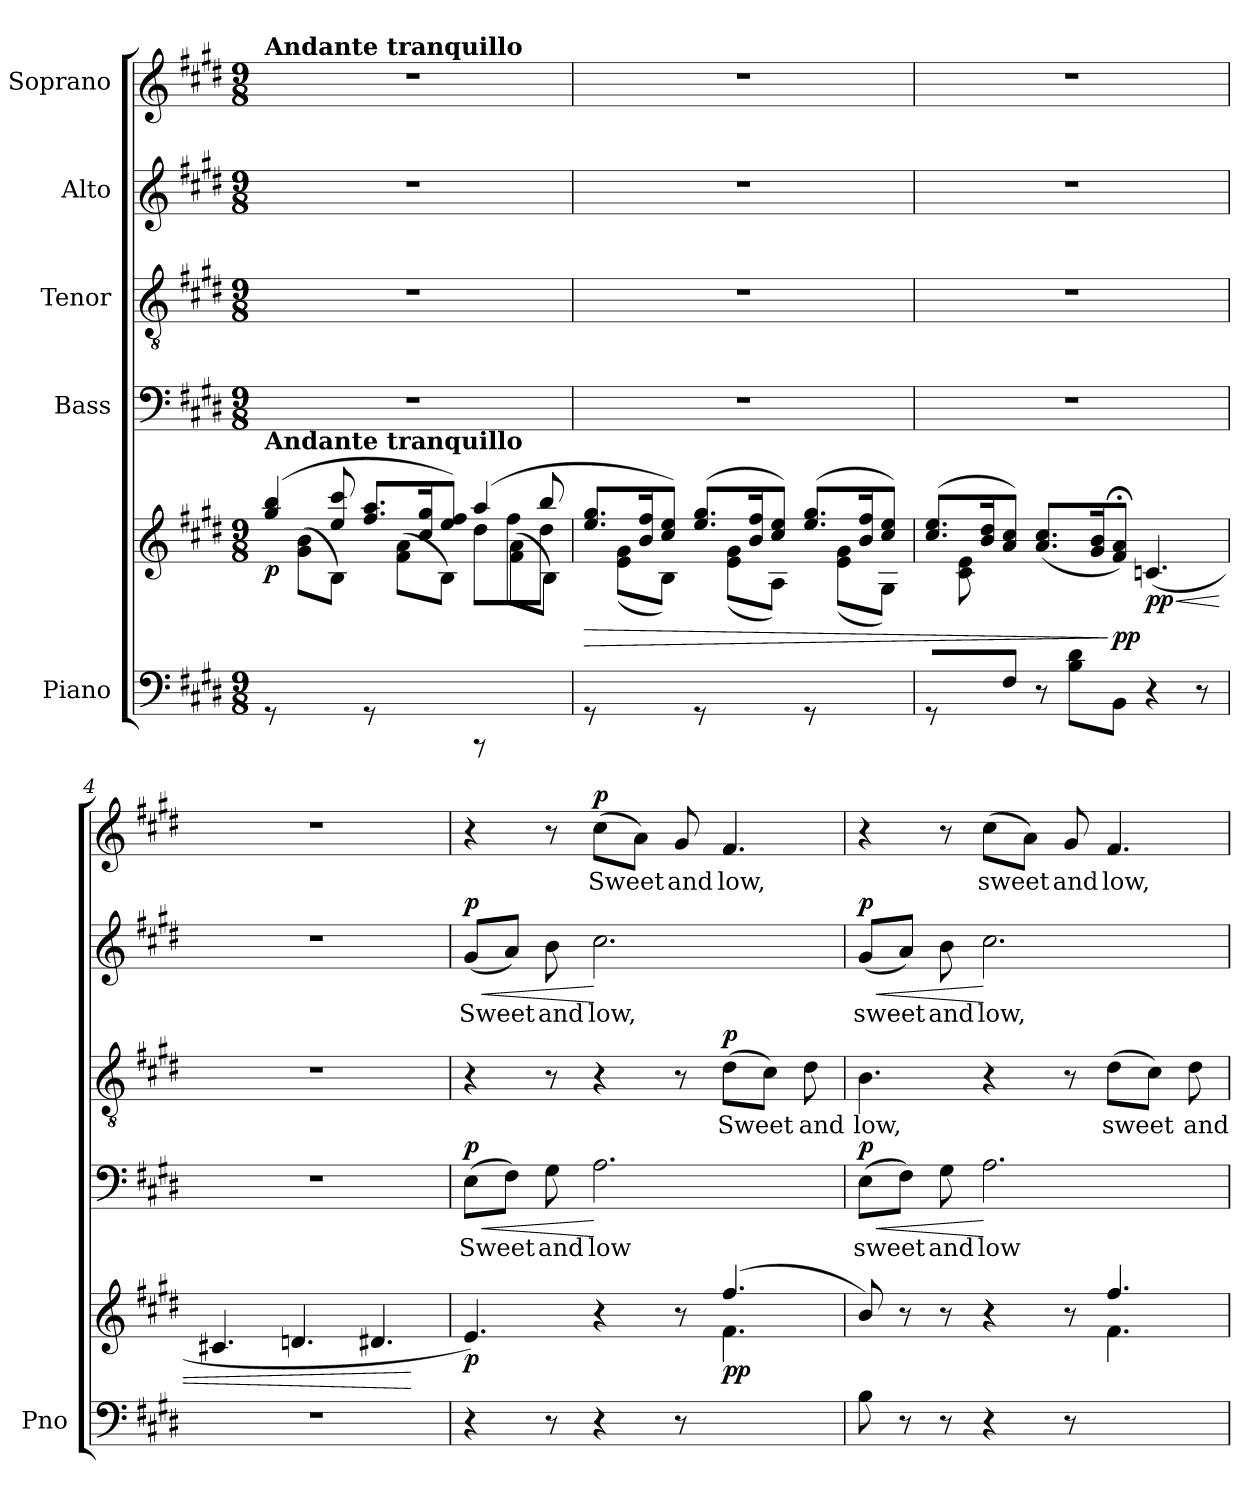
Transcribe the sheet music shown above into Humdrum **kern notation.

**kern	**kern	**dynam	**kern	**text	**dynam	**kern	**text	**dynam	**kern	**text	**dynam	**kern	**text	**dynam
*part5	*part5	*part5	*part4	*part4	*part4	*part3	*part3	*part3	*part2	*part2	*part2	*part1	*part1	*part1
*staff6	*staff5	*staff5/6	*staff4	*staff4	*staff4	*staff3	*staff3	*staff3	*staff2	*staff2	*staff2	*staff1	*staff1	*staff1
*I"Piano	*	*	*I"Bass	*	*	*I"Tenor	*	*	*I"Alto	*	*	*I"Soprano	*	*
*I'Pno	*	*	*	*	*	*	*	*	*	*	*	*	*	*
*clefF4	*clefG2	*	*clefF4	*	*	*clefGv2	*	*	*clefG2	*	*	*clefG2	*	*
*k[f#c#g#d#]	*k[f#c#g#d#]	*	*k[f#c#g#d#]	*	*	*k[f#c#g#d#]	*	*	*k[f#c#g#d#]	*	*	*k[f#c#g#d#]	*	*
*M9/8	*M9/8	*	*M9/8	*	*	*M9/8	*	*	*M9/8	*	*	*M9/8	*	*
*MM78	*MM78	*	*MM78	*	*	*MM78	*	*	*MM78	*	*	*MM78	*	*
=1	=1	=1	=1	=1	=1	=1	=1	=1	=1	=1	=1	=1	=1	=1
*	*^	*	*	*	*	*	*	*	*	*	*	*	*	*
*	*	*^	*	*	*	*	*	*	*	*	*	*	*	*	*
!	!	!	!	!	!	!	!	!	!	!	!	!	!	!LO:TX:a:B:t=Andante tranquillo	!	!
!	!LO:TX:a:B:t=Andante tranquillo	!	!	!	!	!	!	!	!	!	!	!	!	!	!	!
!	!	!	!	!LO:DY:b	!	!	!	!	!	!	!	!	!	!	!	!
8rGG	(>4gg#/ 4bb/	2.ryy	8ryy	p	8%9r	.	.	8%9r	.	.	8%9r	.	.	8%9r	.	.
4ryy	.	.	(<8g#\ 8b\L	.	.	.	.	.	.	.	.	.	.	.	.	.
.	8ee/ 8ccc#/	.	8B\J)	.	.	.	.	.	.	.	.	.	.	.	.	.
8rGG	8.ff#/ 8.aa/L	.	8ryy	.	.	.	.	.	.	.	.	.	.	.	.	.
4ryy	.	.	(<8f#\ 8a\L	.	.	.	.	.	.	.	.	.	.	.	.	.
.	16cc#/ 16gg#/K	.	.	.	.	.	.	.	.	.	.	.	.	.	.	.
.	8ee/ 8ff#/J)	.	8B\J)	.	.	.	.	.	.	.	.	.	.	.	.	.
8rAAA	(>4aa/	8dd#\L	8ryy	.	.	.	.	.	.	.	.	.	.	.	.	.
4ryy	.	8ff#\	(<8f#\ 8a\L	.	.	.	.	.	.	.	.	.	.	.	.	.
.	8bb/	8dd#\J	8B\J)	.	.	.	.	.	.	.	.	.	.	.	.	.
=2	=2	=2	=2	=2	=2	=2	=2	=2	=2	=2	=2	=2	=2	=2	=2	=2
!	!	!	!	!LO:HP:b	!	!	!	!	!	!	!	!	!	!	!	!
*	*	*v	*v	*	*	*	*	*	*	*	*	*	*	*	*	*
8rGG	8.ee/ 8.gg#/L	8ryy	>	8%9r	.	.	8%9r	.	.	8%9r	.	.	8%9r	.	.
4ryy	.	(<8e\ 8g#\L	.	.	.	.	.	.	.	.	.	.	.	.	.
.	16b/ 16ff#/K	.	.	.	.	.	.	.	.	.	.	.	.	.	.
.	8cc#/ 8ee/J)	8B\J)	.	.	.	.	.	.	.	.	.	.	.	.	.
8rGG	(>8.ee/ 8.gg#/L	8ryy	.	.	.	.	.	.	.	.	.	.	.	.	.
4ryy	.	(<8e\ 8g#\L	.	.	.	.	.	.	.	.	.	.	.	.	.
.	16b/ 16ff#/K	.	.	.	.	.	.	.	.	.	.	.	.	.	.
.	8cc#/ 8ee/J)	8A\J)	.	.	.	.	.	.	.	.	.	.	.	.	.
8rGG	(>8.ee/ 8.gg#/L	8ryy	.	.	.	.	.	.	.	.	.	.	.	.	.
4ryy	.	(<8e\ 8g#\L	.	.	.	.	.	.	.	.	.	.	.	.	.
.	16b/ 16ff#/K	.	.	.	.	.	.	.	.	.	.	.	.	.	.
.	8cc#/ 8ee/J)	8G#\J)	.	.	.	.	.	.	.	.	.	.	.	.	.
=3	=3	=3	=3	=3	=3	=3	=3	=3	=3	=3	=3	=3	=3	=3	=3
*	*	*	*	*	*	*	*	*	*	*	*	*	*MM77	*	*
*	*	*	*	*	*	*	*	*	*	*	*	*	*^	*	*
*	*	*	*	*	*	*	*	*	*	*	*	*	*	*^	*	*
8rGG	(>8.cc#/ 8.ee/L	8ryy	.	8%9r	.	.	8%9r	.	.	8%9r	.	.	8%9r	4.ryy	2.ryy	.	.
8ryy	.	(>8c#\ 8e\L	.	.	.	.	.	.	.	.	.	.	.	.	.	.	.
.	16b/ 16dd#/K	.	.	.	.	.	.	.	.	.	.	.	.	.	.	.	.
8F#/J)	8a/ 8cc#/J)	2..ryy	.	.	.	.	.	.	.	.	.	.	.	.	.	.	.
*	*	*	*	*	*	*	*	*	*	*	*	*	*MM74	*	*	*	*
8r	(>8.a/ 8.cc#/L	.	.	.	.	.	.	.	.	.	.	.	.	2.ryy	.	.	.
8B\ 8d#\L	.	.	.	.	.	.	.	.	.	.	.	.	.	.	.	.	.
.	16g#/ 16b/K	.	.	.	.	.	.	.	.	.	.	.	.	.	.	.	.
!	!	!	!LO:DY:n=1:b	!	!	!	!	!	!	!	!	!	!	!	!	!	!
8BB\J	8f#/;< 8a/;<J)	.	] pp	.	.	.	.	.	.	.	.	.	.	.	.	.	.
*	*	*	*	*	*	*	*	*	*	*	*	*	*MM68	*	*	*	*
!	!	!	!LO:HP:b	!	!	!	!	!	!	!	!	!	!	!	!	!	!
!	!	!	!LO:DY:n=2:b	!	!	!	!	!	!	!	!	!	!	!	!	!	!
4r	(<4.cn/	.	< pp	.	.	.	.	.	.	.	.	.	.	.	4.ryy	.	.
8r	.	.	.	.	.	.	.	.	.	.	.	.	.	.	.	.	.
*	*v	*v	*	*	*	*	*	*	*	*	*	*	*	*	*	*	*
=4	=4	=4	=4	=4	=4	=4	=4	=4	=4	=4	=4	=4	=4	=4	=4	=4
8%9r	4.c#X/	.	8%9r	.	.	8%9r	.	.	8%9r	.	.	8%9r	4.ryy	2.ryy	.	.
*	*	*	*	*	*	*	*	*	*	*	*	*MM71	*	*	*	*
.	4.dn/	.	.	.	.	.	.	.	.	.	.	.	2.ryy	.	.	.
*	*	*	*	*	*	*	*	*	*	*	*	*MM74	*	*	*	*
.	4.d#X/	.	.	.	.	.	.	.	.	.	.	.	.	4.ryy	.	.
.	.	[	.	.	.	.	.	.	.	.	.	.	.	.	.	.
*	*	*	*	*	*	*	*	*	*	*	*	*v	*v	*v	*	*
!!LO:LB:g=z
=5	=5	=5	=5	=5	=5	=5	=5	=5	=5	=5	=5	=5	=5	=5
*	*	*	*	*	*	*	*	*	*	*	*	*MM78	*	*
*	*^	*	*	*	*	*	*	*	*	*	*	*^	*	*
*	*	*	*	*	*	*	*	*	*	*	*	*	*	*^	*	*
!	!	!	!LO:DY:b	!	!LO:LY:b	!LO:HP:b	!	!	!	!	!LO:LY:b	!LO:HP:b	!	!	!	!	!
!	!	!	!	!	!	!LO:DY:n=1:a	!	!	!	!	!	!LO:DY:n=1:a	!	!	!	!	!
*	*	*	*	*	*	*	*	*	*	*	*	*	*v	*v	*v	*	*
4r	4.e/)	2.ryy	p	(>8E\L	Sweet	< p	4r	.	.	(<8g#/L	Sweet	< p	4r	.	.
.	.	.	.	8F#\J)	.	.	.	.	.	8a/J)	.	.	.	.	.
!	!	!	!	!	!LO:LY:b	!	!	!	!	!	!LO:LY:b	!	!	!	!
8r	.	.	.	8G#\	and	.	8r	.	.	8b\	and	.	8r	.	.
!	!	!	!	!	!LO:LY:b	!	!	!	!	!	!LO:LY:b	!	!	!LO:LY:b	!LO:DY:a
4r	4r	.	.	2.A\	low	[	4r	.	.	2.cc#\	low,	[	(>8cc#\L	Sweet	p
.	.	.	.	.	.	.	.	.	.	.	.	.	8a\J)	.	.
!	!	!	!	!	!	!	!	!	!	!	!	!	!	!LO:LY:b	!
8r	8r	.	.	.	.	.	8r	.	.	.	.	.	8g#/	and	.
!	!	!	!LO:DY:b	!	!	!	!	!LO:LY:b	!LO:DY:a	!	!	!	!	!LO:LY:b	!
4.ryy	(>4.ff#/	(<4.f#\	pp	.	.	.	(>8d#\L	Sweet	p	.	.	.	4.f#/	low,	.
.	.	.	.	.	.	.	8c#\J)	.	.	.	.	.	.	.	.
!	!	!	!	!	!	!	!	!LO:LY:b	!	!	!	!	!	!	!
.	.	.	.	.	.	.	8d#\	and	.	.	.	.	.	.	.
=6	=6	=6	=6	=6	=6	=6	=6	=6	=6	=6	=6	=6	=6	=6	=6
!	!	!	!	!	!LO:LY:b	!LO:HP:b	!	!LO:LY:b	!	!	!LO:LY:b	!LO:HP:b	!	!	!
!	!	!	!	!	!	!LO:DY:n=1:a	!	!	!	!	!	!LO:DY:n=1:a	!	!	!
8B\)	8b/)	2.ryy	.	(>8E\L	sweet	< p	4.B\	low,	.	(<8g#/L	sweet	< p	4r	.	.
8r	8r	.	.	8F#\J)	.	.	.	.	.	8a/J)	.	.	.	.	.
!	!	!	!	!	!LO:LY:b	!	!	!	!	!	!LO:LY:b	!	!	!	!
8r	8r	.	.	8G#\	and	.	.	.	.	8b\	and	.	8r	.	.
!	!	!	!	!	!LO:LY:b	!	!	!	!	!	!LO:LY:b	!	!	!LO:LY:b	!
4r	4r	.	.	2.A\	low	[	4r	.	.	2.cc#\	low,	[	(>8cc#\L	sweet	.
.	.	.	.	.	.	.	.	.	.	.	.	.	8a\J)	.	.
!	!	!	!	!	!	!	!	!	!	!	!	!	!	!LO:LY:b	!
8r	8r	.	.	.	.	.	8r	.	.	.	.	.	8g#/	and	.
!	!	!	!	!	!	!	!	!LO:LY:b	!	!	!	!	!	!LO:LY:b	!
4.ryy	4.ff#/	4.f#\	.	.	.	.	(>8d#\L	sweet	.	.	.	.	4.f#/	low,	.
.	.	.	.	.	.	.	8c#\J)	.	.	.	.	.	.	.	.
!	!	!	!	!	!	!	!	!LO:LY:b	!	!	!	!	!	!	!
.	.	.	.	.	.	.	8d#\	and	.	.	.	.	.	.	.
*	*v	*v	*	*	*	*	*	*	*	*	*	*	*	*	*
=	=	=	=	=	=	=	=	=	=	=	=	=	=	=
*-	*-	*-	*-	*-	*-	*-	*-	*-	*-	*-	*-	*-	*-	*-
